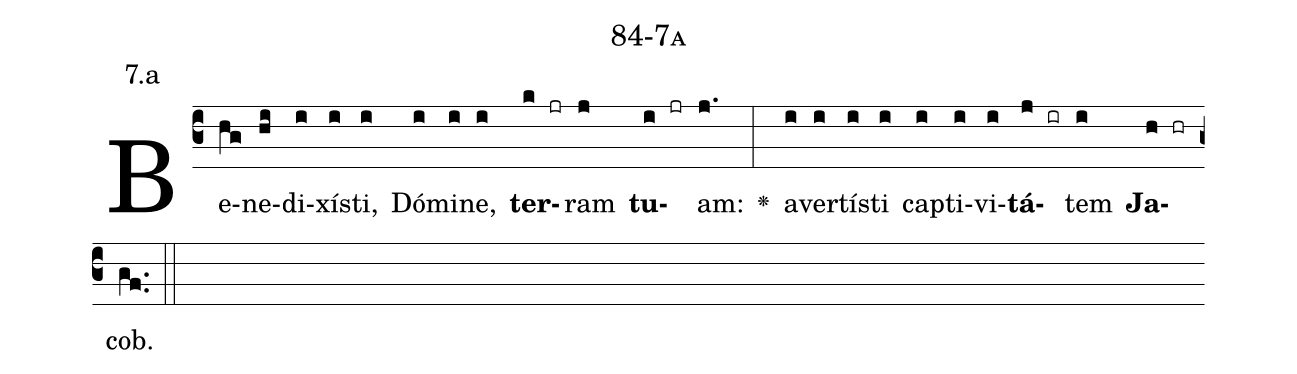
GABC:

name: 84-7a;
annotation: 7.a;
%%
(c3)Be(hg)ne(hi)di(i)xís(i)ti,(i) Dó(i)mi(i)ne,(i) <b>ter</b>(k jr)ram(j) <b>tu</b>(i jr)am:(j.) <v>\greheightstar</v>(:) a(i)ver(i)tís(i)ti(i) cap(i)ti(i)vi(i)<b>tá</b>(j ir)tem(i) <b>Ja</b>(h hr)cob.(gf..) (::)


%E(i) u(i) o(j) u(i) a(h) e.(gf..) (::)
